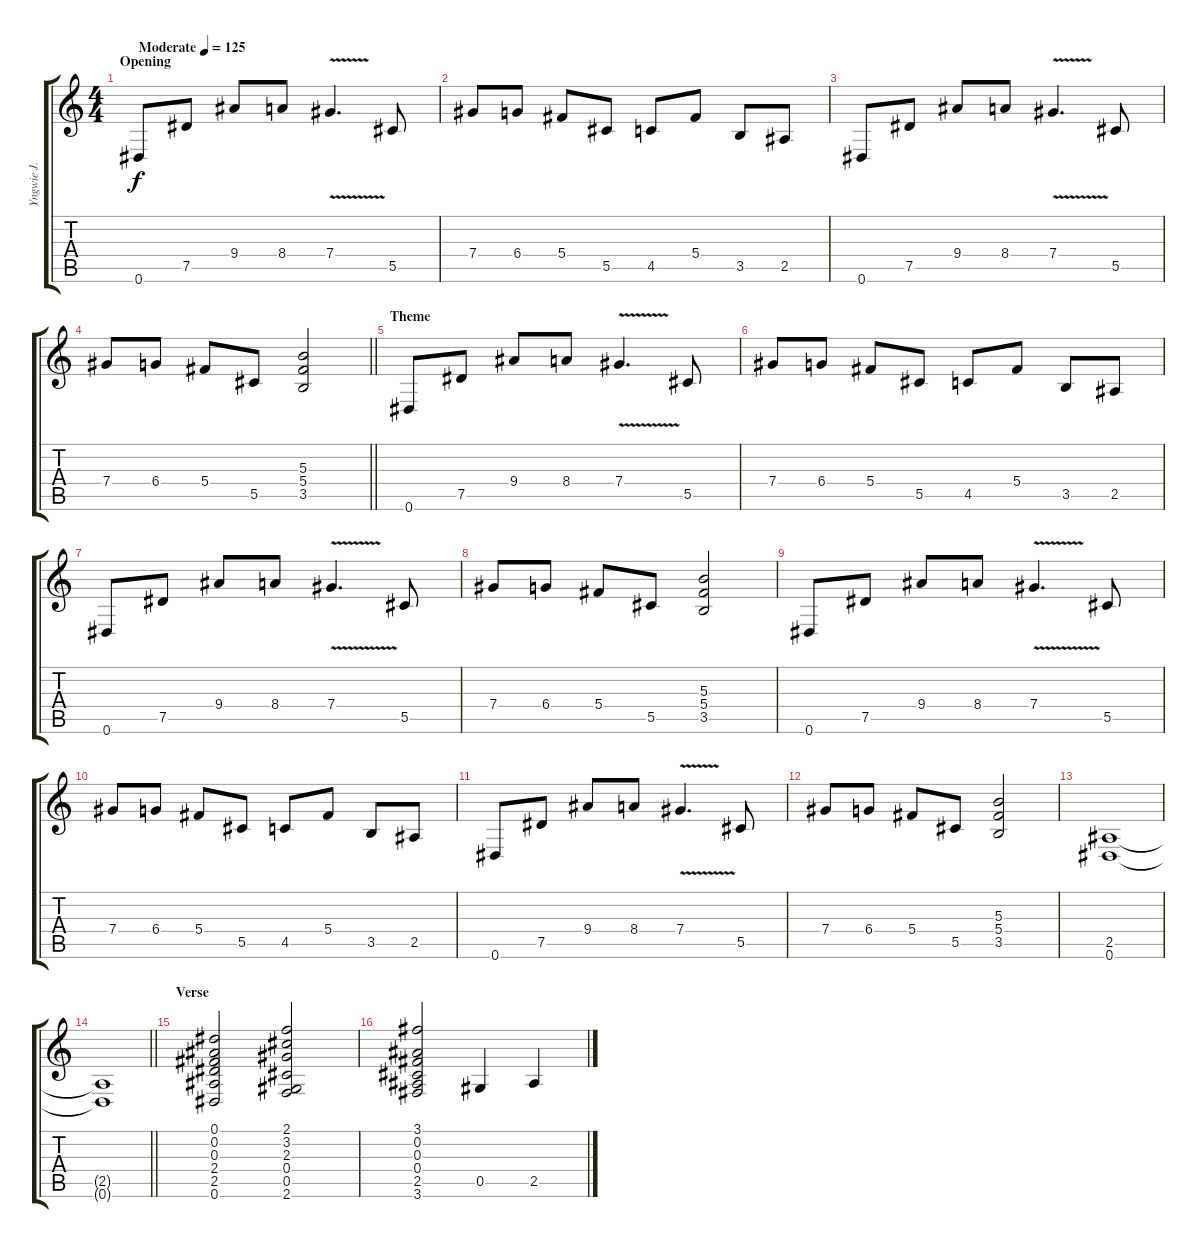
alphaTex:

\track ("Yngwie J. Malmsteen" "Yngwie J. ") {instrument overdrivenguitar}
\staff {score tabs}
\tuning (Eb4 Bb3 Gb3 Db3 Ab2 Eb2) {hide}
\ts (4 4)
\section ("" "Opening")
\tempo (125 "Moderate")
\clef g2
\ks c
0.6.8{dy f instrument overdrivenguitar} 7.5.8 9.4.8 8.4.8 7.4{v}.4{d} 5.5.8 |
7.4.8 6.4.8 5.4.8 5.5.8 4.5.8 5.4.8 3.5.8 2.5.8 |
0.6.8 7.5.8 9.4.8 8.4.8 7.4{v}.4{d} 5.5.8 |
\barLineRight lightlight
7.4.8 6.4.8 5.4.8 5.5.8 (5.3 5.4 3.5).2 |
\section ("" "Theme")
0.6.8 7.5.8 9.4.8 8.4.8 7.4{v}.4{d} 5.5.8 |
7.4.8 6.4.8 5.4.8 5.5.8 4.5.8 5.4.8 3.5.8 2.5.8 |
0.6.8 7.5.8 9.4.8 8.4.8 7.4{v}.4{d} 5.5.8 |
7.4.8 6.4.8 5.4.8 5.5.8 (5.3 5.4 3.5).2 |
0.6.8 7.5.8 9.4.8 8.4.8 7.4{v}.4{d} 5.5.8 |
7.4.8 6.4.8 5.4.8 5.5.8 4.5.8 5.4.8 3.5.8 2.5.8 |
0.6.8 7.5.8 9.4.8 8.4.8 7.4{v}.4{d} 5.5.8 |
7.4.8 6.4.8 5.4.8 5.5.8 (5.3 5.4 3.5).2 |
(2.5 0.6).1 |
\barLineRight lightlight
(2.5{t} 0.6{t}).1 |
\section ("" "Verse")
(0.1 0.2 0.3 2.4 2.5 0.6).2 (2.1 3.2 2.3 0.4 0.5 2.6).2 |
(3.1 0.2 0.3 0.4 2.5 3.6).2 0.5.4 2.5.4
